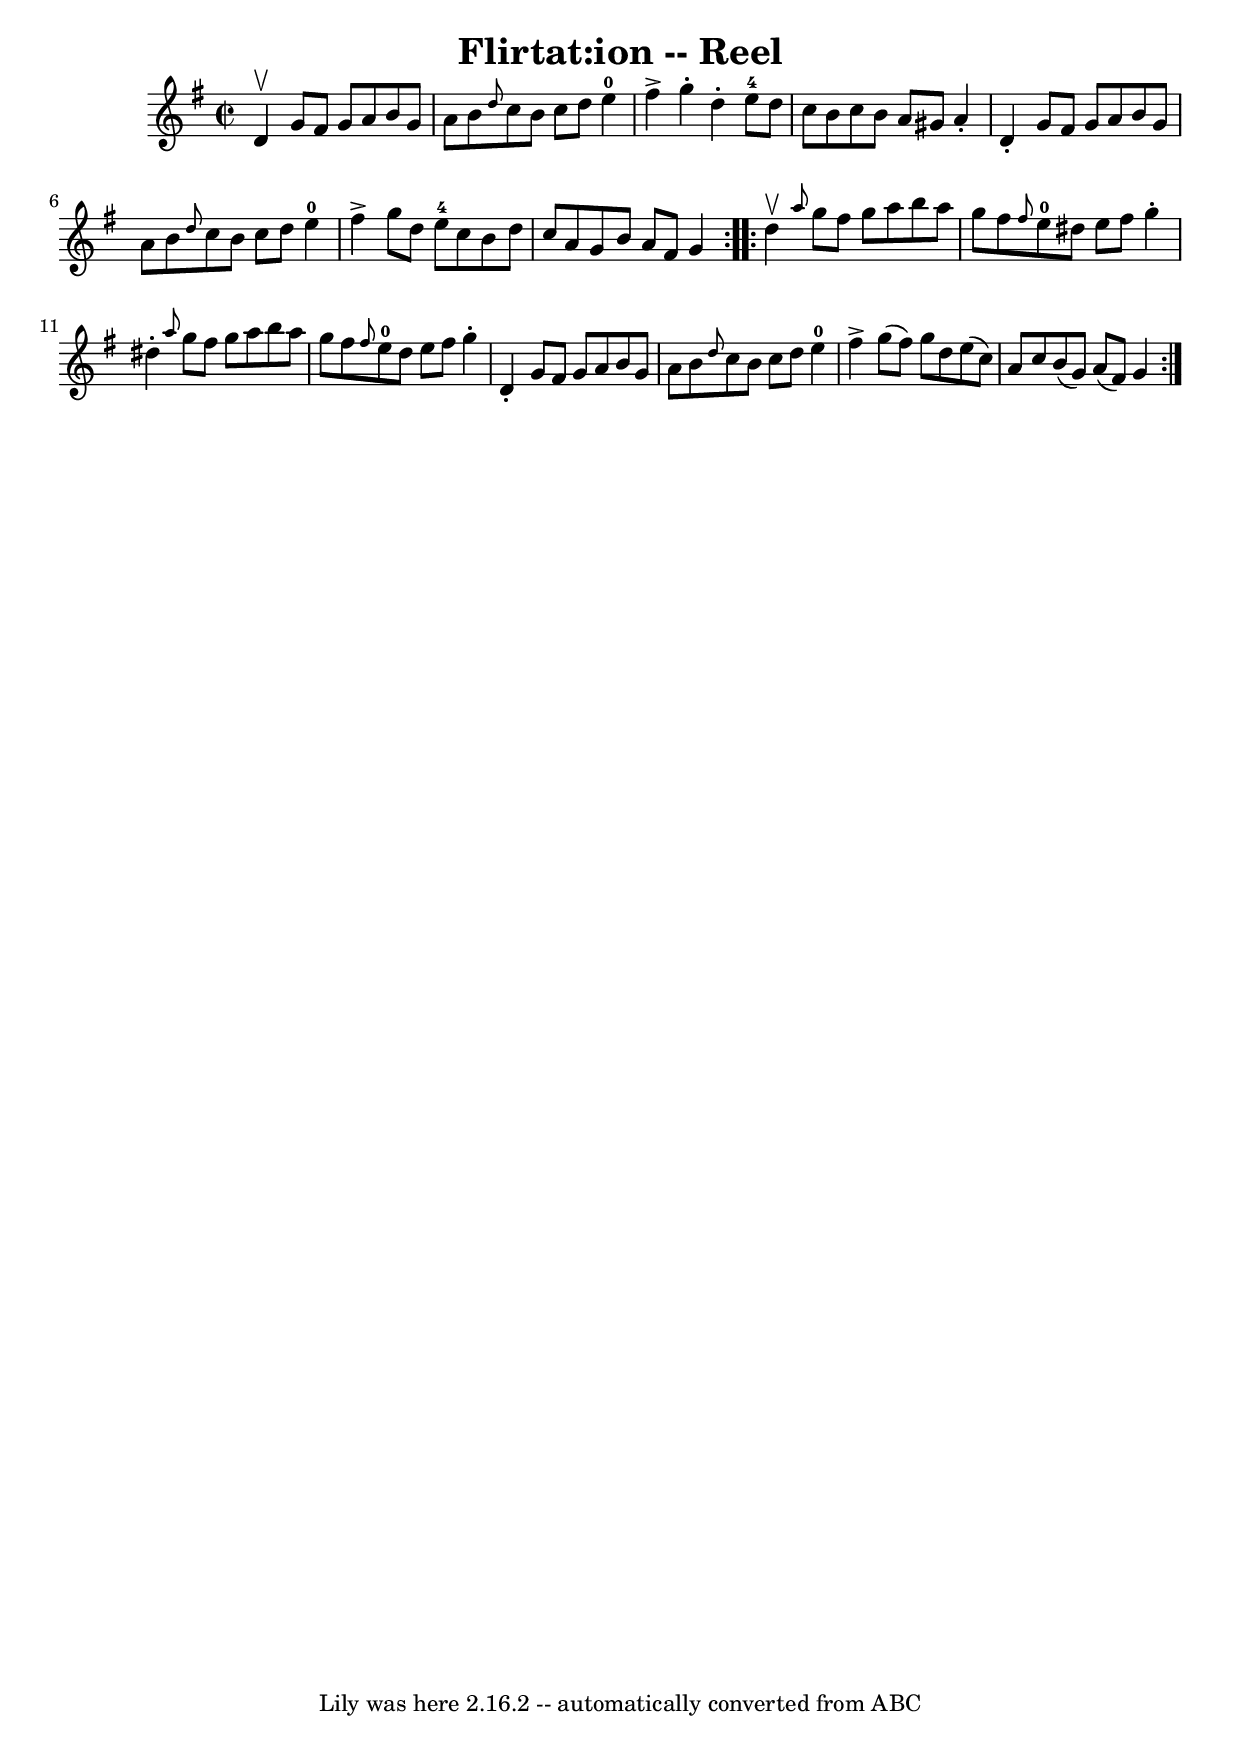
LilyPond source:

\version "2.7.40"
\include "Mammoth.ily"
\header {
	%% book = "Ryan's Mammoth Collection"
	crossRefNumber = "1"
	footnotes = "\\\\306"
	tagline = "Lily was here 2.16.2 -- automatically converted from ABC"
	title = "Flirtat:ion -- Reel"
}
voicedefault =  {


\repeat volta 2 {
\override Staff.TimeSignature #'style = #'C
 \time 2/2 
\key g \major d'4^\upbow |
 g'8 fis'8 g'8 a'8  
 b'8 g'8 a'8 b'8    |
 \grace { d''8  } c''8 b'8    
c''8 d''8 e''4-0 fis''4^\accent   |
 g''4 -. d''4 -.    
 e''8-4 d''8 c''8 b'8    |
 c''8 b'8 a'8 gis'8    
a'4 -. d'4 -.   |
 g'8 fis'8 g'8 a'8 b'8 g'8 a'8  
 b'8    |
 \grace { d''8  } c''8 b'8 c''8 d''8 e''4 
-0 fis''4^\accent   |
 g''8 d''8 e''8-4 c''8 b'8    
d''8 c''8 a'8    |
 g'8 b'8 a'8 fis'8 g'4    }     
\repeat volta 2 { d''4^\upbow |
     \grace { a''8  } g''8    
fis''8 g''8 a''8 b''8 a''8 g''8 fis''8    |
 \grace {   
 fis''8  } e''8-0 dis''8 e''8 fis''8 g''4 -. dis''4 -.   
|
 \grace { a''8  } g''8 fis''8 g''8 a''8 b''8 a''8   
 g''8 fis''8    |
 \grace { fis''8  } e''8-0 d''8 e''8  
 fis''8 g''4 -. d'4 -.   |
 g'8 fis'8 g'8 a'8 b'8   
 g'8 a'8 b'8    |
 \grace { d''8  } c''8 b'8 c''8    
d''8 e''4-0 fis''4^\accent   |
 g''8 (fis''8) g''8   
 d''8 e''8 (c''8) a'8 c''8    |
 b'8 (g'8) a'8 (
 fis'8) g'4    }   
}

\score{
    <<

	\context Staff="default"
	{
	    \voicedefault 
	}

    >>
	\layout {
	}
	\midi {}
}
